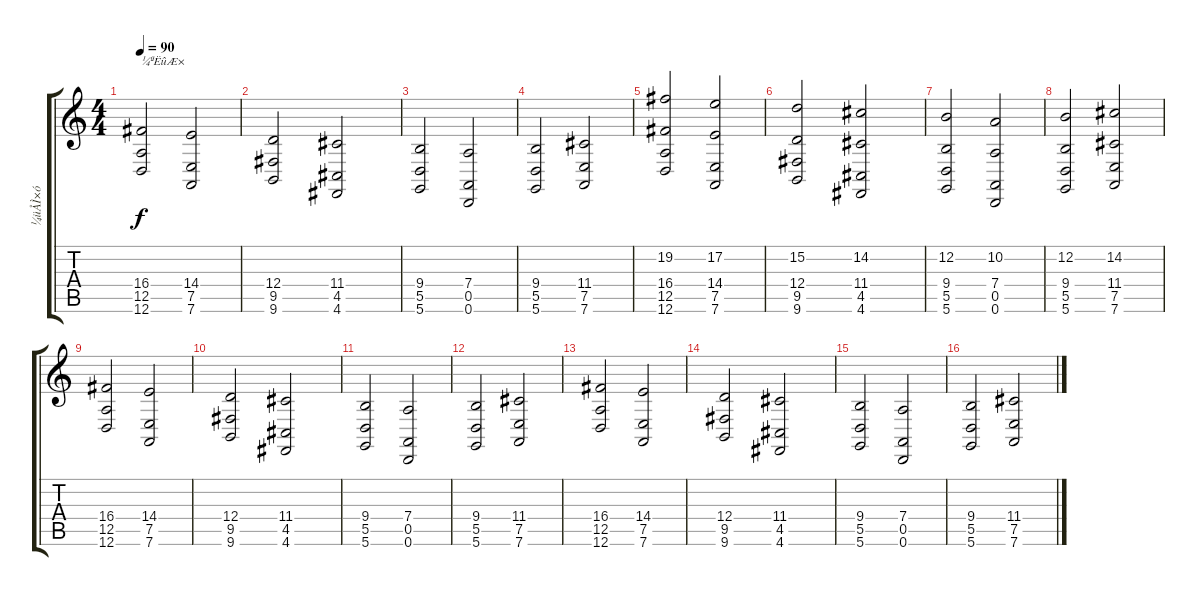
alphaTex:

\track ("¼üÅÌ×ó" "¼üÅÌ×ó") {instrument stringensemble2}
\staff {score tabs}
\tuning (E4 B3 G3 D3 A2 D2) {hide}
\ts (4 4)
\tempo 90
\clef g2
\ks c
(16.4 12.5 12.6).2{txt "¼ªËûÆ×" dy f instrument stringensemble2} (14.4 7.5 7.6).2 |
(12.4 9.5 9.6).2 (11.4 4.5 4.6).2 |
(9.4 5.5 5.6).2 (7.4 0.5 0.6).2 |
(9.4 5.5 5.6).2 (11.4 7.5 7.6).2 |
(19.2 16.4 12.5 12.6).2{volume 15} (17.2 14.4 7.5 7.6).2 |
(15.2 12.4 9.5 9.6).2 (14.2 11.4 4.5 4.6).2 |
(12.2 9.4 5.5 5.6).2 (10.2 7.4 0.5 0.6).2 |
(12.2 9.4 5.5 5.6).2 (14.2 11.4 7.5 7.6).2 |
(16.4 12.5 12.6).2{volume 13} (14.4 7.5 7.6).2 |
(12.4 9.5 9.6).2 (11.4 4.5 4.6).2 |
(9.4 5.5 5.6).2 (7.4 0.5 0.6).2 |
(9.4 5.5 5.6).2 (11.4 7.5 7.6).2 |
(16.4 12.5 12.6).2 (14.4 7.5 7.6).2 |
(12.4 9.5 9.6).2 (11.4 4.5 4.6).2 |
(9.4 5.5 5.6).2 (7.4 0.5 0.6).2 |
(9.4 5.5 5.6).2 (11.4 7.5 7.6).2
